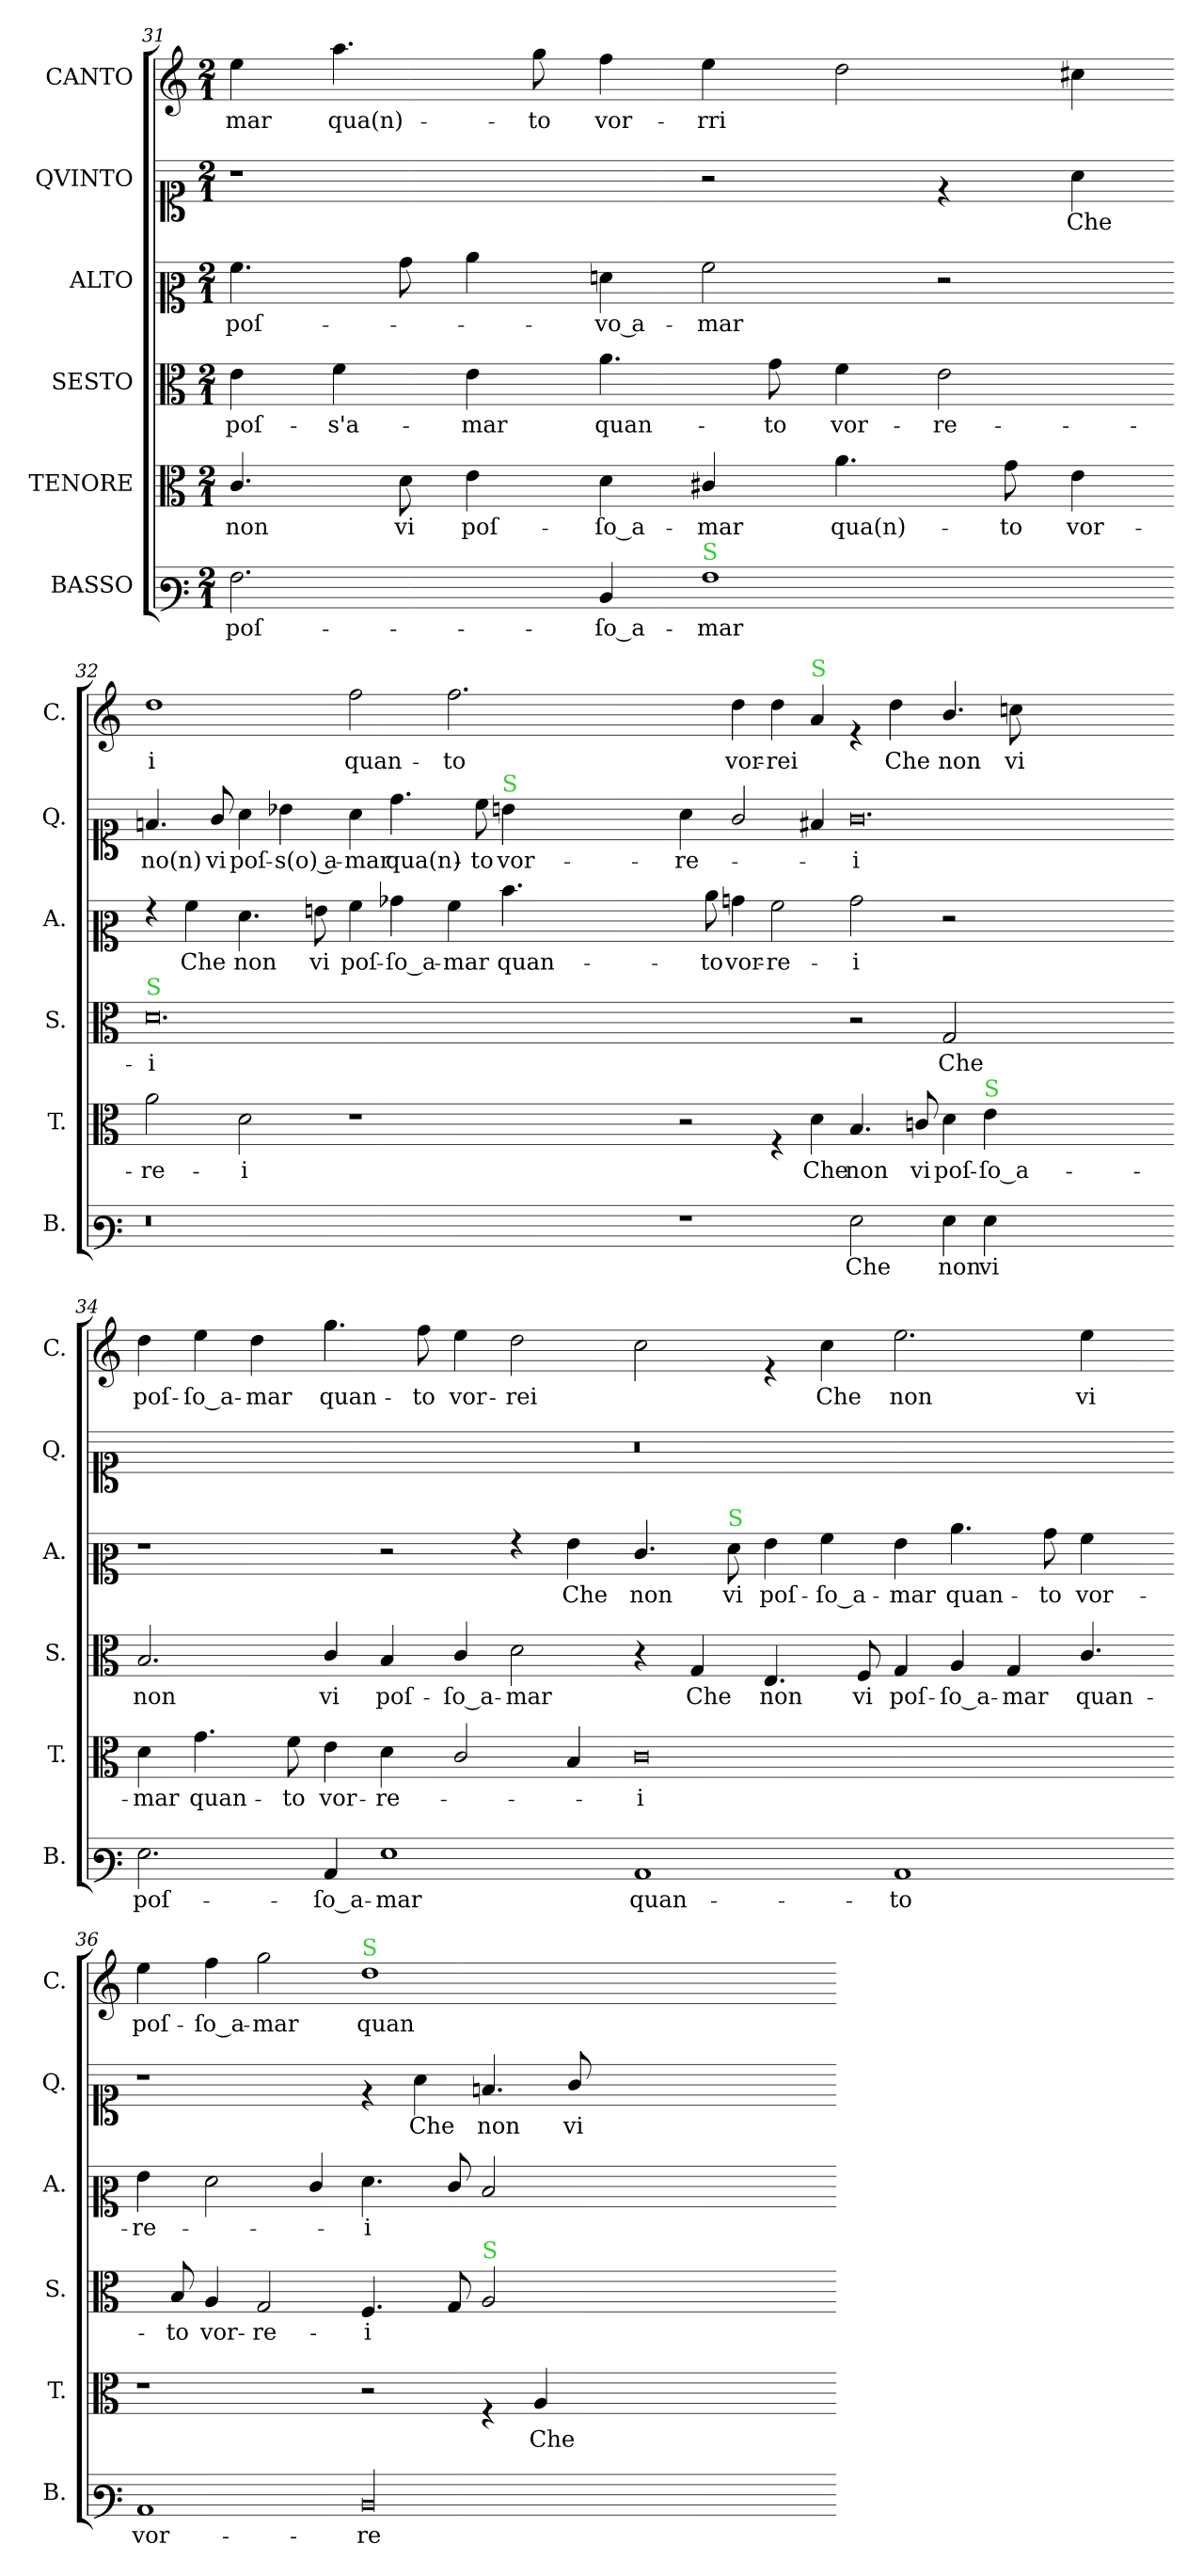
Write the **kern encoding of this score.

**kern	**text	**kern	**text	**kern	**text	**kern	**text	**kern	**text	**kern	**text
*part6	*part6	*part5	*part5	*part4	*part4	*part3	*part3	*part2	*part2	*part1	*part1
*staff6	*staff6	*staff5	*staff5	*staff4	*staff4	*staff3	*staff3	*staff2	*staff2	*staff1	*staff1
*I"BASSO	*	*I"TENORE	*	*I"SESTO	*	*I"ALTO	*	*I"QVINTO	*	*I"CANTO	*
*I'B.	*	*I'T.	*	*I'S.	*	*I'A.	*	*I'Q.	*	*I'C.	*
*clefF3	*	*clefC3	*	*clefC3	*	*clefC2	*	*clefC1	*	*clefG2	*
*k[]	*	*k[]	*	*k[]	*	*k[]	*	*k[]	*	*k[]	*
*G:mix	*	*G:mix	*	*G:mix	*	*G:mix	*	*G:mix	*	*G:mix	*
*M2/1	*	*M2/1	*	*M2/1	*	*M2/1	*	*M2/1	*	*M2/1	*
=31	=31	=31	=31	=31	=31	=31	=31	=31	=31	=31	=31
2.A\	poſ-	4.c/	non	4e\	poſ-	4.a\	poſ-	1r	.	4ee\	-mar
.	.	.	.	4f\	-s'a-	.	.	.	.	4.aa\	qua(n)-
.	.	8d\	vi	.	.	8b\	.	.	.	.	.
.	.	4e\	poſ-	4e\	-mar	4cc\	.	.	.	.	.
.	.	.	.	.	.	.	.	.	.	8gg\	-to
4D/	ſo a-	4d\	ſo a-	4.a\	quan-	4fn\	vo a-	.	.	4ff\	vor-
!LO:TX:a:color=limegreen:t=S	!	!	!	!	!	!	!	!	!	!	!
1A	-mar	4c#X/	-mar	.	.	2a\	-mar	2r	.	4ee\	-rri
.	.	.	.	8g\	-to	.	.	.	.	.	.
.	.	4.a\	qua(n)-	4f\	vor-	.	.	.	.	2dd\	.
.	.	.	.	2e\	-re-	2r	.	4re	.	.	.
.	.	8g\	-to	.	.	.	.	.	.	.	.
.	.	4e\	vor-	.	.	.	.	4a\	Che	4cc#X\	.
=32-	=32-	=32-	=32-	=32-	=32-	=32-	=32-	=32-	=32-	=32-	=32-
!	!	!	!	!LO:TX:a:color=limegreen:t=S	!	!	!	!	!	!	!
0r	.	2a\	-re-	0.d	-i	4rg	.	4.fn/	no(n)	1dd	i
.	.	.	.	.	.	4a\	Che	.	.	.	.
.	.	.	.	.	.	.	.	8g/	vi	.	.
.	.	2d\	-i	.	.	4.f\	non	4a\	poſ-	.	.
.	.	.	.	.	.	.	.	4b-X\	s(o) a-	.	.
.	.	.	.	.	.	8gn\	vi	.	.	.	.
.	.	1r	.	.	.	4a\	poſ-	4a\	-mar	2ff\	quan-
.	.	.	.	.	.	4b-X\	ſo a-	4.dd\	qua(n)-	.	.
.	.	.	.	.	.	4a\	-mar	.	.	2.ff\	-to
.	.	.	.	.	.	.	.	8cc\	-to	.	.
!	!	!	!	!	!	!	!	!LO:TX:a:color=limegreen:t=S	!	!	!
.	.	.	.	.	.	4.dd\	quan-	4bn\	vor-	.	.
1ryy	.	1ryy	.	.	.	.	.	1ryy	.	.	.
.	.	.	.	.	.	2..ryy	.	.	.	.	.
.	.	.	.	.	.	.	.	.	.	2.ryy	.
=33-	=33-	=33-	=33-	=33-	=33-	=33-	=33-	=33-	=33-	=33-	=33-
1r	.	2r	.	1ryy	.	8ryy	.	4a\	-re-	4ryy	.
.	.	.	.	.	.	8cc\	-to	.	.	.	.
.	.	.	.	.	.	4bn\	vor-	2g/	.	4dd\	vor-
.	.	4rF	.	.	.	2a\	-re-	.	.	4dd\	-rei
!	!	!	!	!	!	!	!	!	!	!LO:TX:a:color=limegreen:t=S	!
.	.	4d\	Che	.	.	.	.	4f#X/	.	4a/	.
2G\	Che	4.B/	non	2r	.	2b\	-i	0.g	-i	4re	.
.	.	.	.	.	.	.	.	.	.	4dd\	Che
.	.	8cn/	vi	.	.	.	.	.	.	.	.
4G\	non	4d\	poſ-	2G/	Che	2r	.	.	.	4.b/	non
!	!	!LO:TX:a:color=limegreen:t=S	!	!	!	!	!	!	!	!	!
4G\	vi	4e\	ſo a-	.	.	.	.	.	.	.	.
.	.	.	.	.	.	.	.	.	.	8ccn\	vi
0ryy	.	0ryy	.	0ryy	.	0ryy	.	.	.	0ryy	.
=34-	=34-	=34-	=34-	=34-	=34-	=34-	=34-	=34-	=34-	=34-	=34-
2.G\	poſ-	4d\	-mar	2.B/	non	1r	.	0ryy	.	4dd\	poſ-
.	.	4.g\	quan-	.	.	.	.	.	.	4ee\	ſo a-
.	.	.	.	.	.	.	.	.	.	4dd\	-mar
.	.	8f\	-to	.	.	.	.	.	.	.	.
4C/	ſo a-	4e\	vor-	4c/	vi	.	.	.	.	4.gg\	quan-
1G	-mar	4d\	-re-	4B/	poſ-	2r	.	.	.	.	.
.	.	.	.	.	.	.	.	.	.	8ff\	-to
.	.	2c/	.	4c/	ſo a-	.	.	.	.	4ee\	vor-
.	.	.	.	2d\	-mar	4rg	.	.	.	2dd\	-rei
.	.	4B/	.	.	.	4g\	Che	.	.	.	.
=35-	=35-	=35-	=35-	=35-	=35-	=35-	=35-	=35-	=35-	=35-	=35-
1C	quan-	0c	-i	4r	.	4.e/	non	0r	.	2cc\	.
.	.	.	.	4G/	Che	.	.	.	.	.	.
!	!	!	!	!	!	!LO:TX:a:color=limegreen:t=S	!	!	!	!	!
.	.	.	.	.	.	8f\	vi	.	.	.	.
.	.	.	.	4.E/	non	4g\	poſ-	.	.	4re	.
.	.	.	.	.	.	4a\	ſo a-	.	.	4cc\	Che
.	.	.	.	8F/	vi	.	.	.	.	.	.
1C	-to	.	.	4G/	poſ-	4g\	-mar	.	.	2.ee\	non
.	.	.	.	4A/	ſo a-	4.cc\	quan-	.	.	.	.
.	.	.	.	4G/	-mar	.	.	.	.	.	.
.	.	.	.	.	.	8b\	-to	.	.	.	.
.	.	.	.	4.c/	quan-	4a\	vor-	.	.	4ee\	vi
8ryy	.	8ryy	.	.	.	8ryy	.	8ryy	.	8ryy	.
=36-	=36-	=36-	=36-	=36-	=36-	=36-	=36-	=36-	=36-	=36-	=36-
1C	vor-	1r	.	8ryy	.	4g\	-re-	1r	.	4ee\	poſ-
.	.	.	.	8B/	-to	.	.	.	.	.	.
.	.	.	.	4A/	vor-	2f\	.	.	.	4ff\	ſo a-
.	.	.	.	2G/	-re-	.	.	.	.	2gg\	-mar
.	.	.	.	.	.	4e/	.	.	.	.	.
!	!	!	!	!	!	!	!	!	!	!LO:TX:a:color=limegreen:t=S	!
00D	-re-	2r	.	4.F/	-i	4.f\	-i	4re	.	1dd	quan-
.	.	.	.	.	.	.	.	4a\	Che	.	.
.	.	.	.	8G/	.	8e/	.	.	.	.	.
!	!	!	!	!LO:TX:a:color=limegreen:t=S	!	!	!	!	!	!	!
.	.	4rF	.	2A/	.	2d/	.	4.fn/	non	.	.
.	.	4A/	Che	.	.	.	.	.	.	.	.
.	.	.	.	.	.	.	.	8g/	vi	.	.
.	.	0.ryy	.	0.ryy	.	0.ryy	.	0.ryy	.	0.ryy	.
=-	=-	=-	=-	=-	=-	=-	=-	=-	=-	=-	=-
*-	*-	*-	*-	*-	*-	*-	*-	*-	*-	*-	*-
